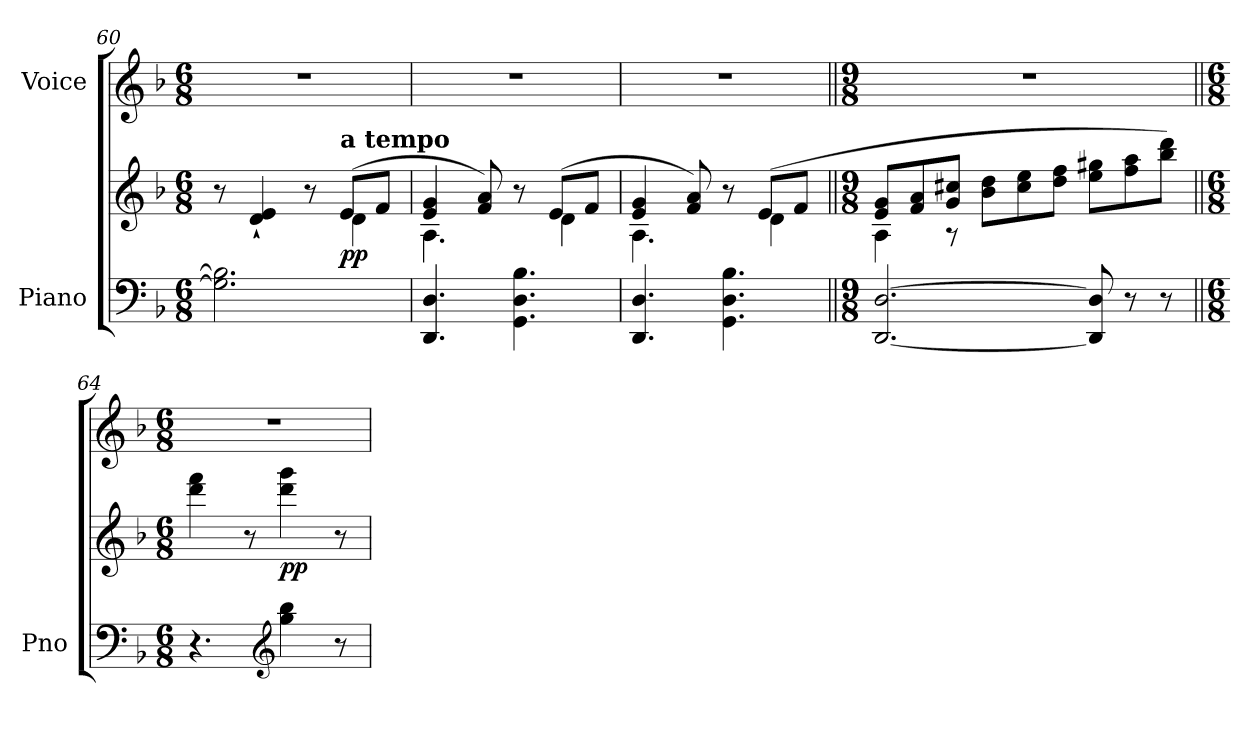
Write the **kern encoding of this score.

**kern	**kern	**dynam	**kern
*part2	*part2	*part2	*part1
*staff3	*staff2	*staff2/3	*staff1
*I"Piano	*	*	*I"Voice
*I'Pno	*	*	*
*clefF4	*clefG2	*	*clefG2
*k[b-]	*k[b-]	*	*k[b-]
*M6/8	*M6/8	*	*M6/8
=60	=60	=60	=60
*	*^	*	*
2.G\] 2.B-\]	8r	4.ryy	.	2.r
.	4d/`< 4e/`<	.	.	.
.	8r	8ryy	.	.
!	!LO:TX:a:B:t=a tempo	!	!	!
!	!	!	!LO:DY:b	!
.	(8e/L	4d\	pp	.
.	8f/J	.	.	.
=61	=61	=61	=61	=61
4.DD/ 4.D/	4e/ 4g/	4.A\	.	2.r
.	8f/ 8a/)	.	.	.
4.GG\ 4.D\ 4.B-\	8r	8ryy	.	.
.	(8e/L	4d\	.	.
.	8f/J	.	.	.
!!LO:LB:g=z
=62	=62	=62	=62	=62
4.DD/ 4.D/	4e/ 4g/	4.A\	.	2.r
.	8f/ 8a/)	.	.	.
4.GG\ 4.D\ 4.B-\	8r	8ryy	.	.
.	(8e/L	4d\	.	.
.	8f/J	.	.	.
=63||	=63||	=63||	=63||	=63||
*M9/8	*M9/8	*	*	*M9/8
[2.DD/ [2.D/	8e/ 8g/L	4A\	.	8%9r
!	!	!	!LO:DY:b	!
!	!	!	!LO:DY:n=1:b	!
.	8f/ 8a/	.	other-dynamics p	.
.	8g/ 8cc#X/J	8r	.	.
.	8b-\ 8dd\L	2.ryy	.	.
.	8cc#\ 8ee\	.	.	.
.	8dd\ 8ff\J	.	.	.
8DD/] 8D/]	8ee\ 8gg#X\L	.	.	.
8r	8ff\ 8aa\	.	.	.
8r	8bb-\ 8ddd\J)	.	.	.
*	*v	*v	*	*
=64||	=64||	=64||	=64||
*M6/8	*M6/8	*	*M6/8
4.r	4ddd\ 4fff\	.	2.r
.	8r	.	.
*clefG2	*	*	*
!	!	!LO:DY:b	!
4gg\ 4bb-\	4ddd\ 4ggg\	pp	.
8r	8r	.	.
=	=	=	=
*-	*-	*-	*-
